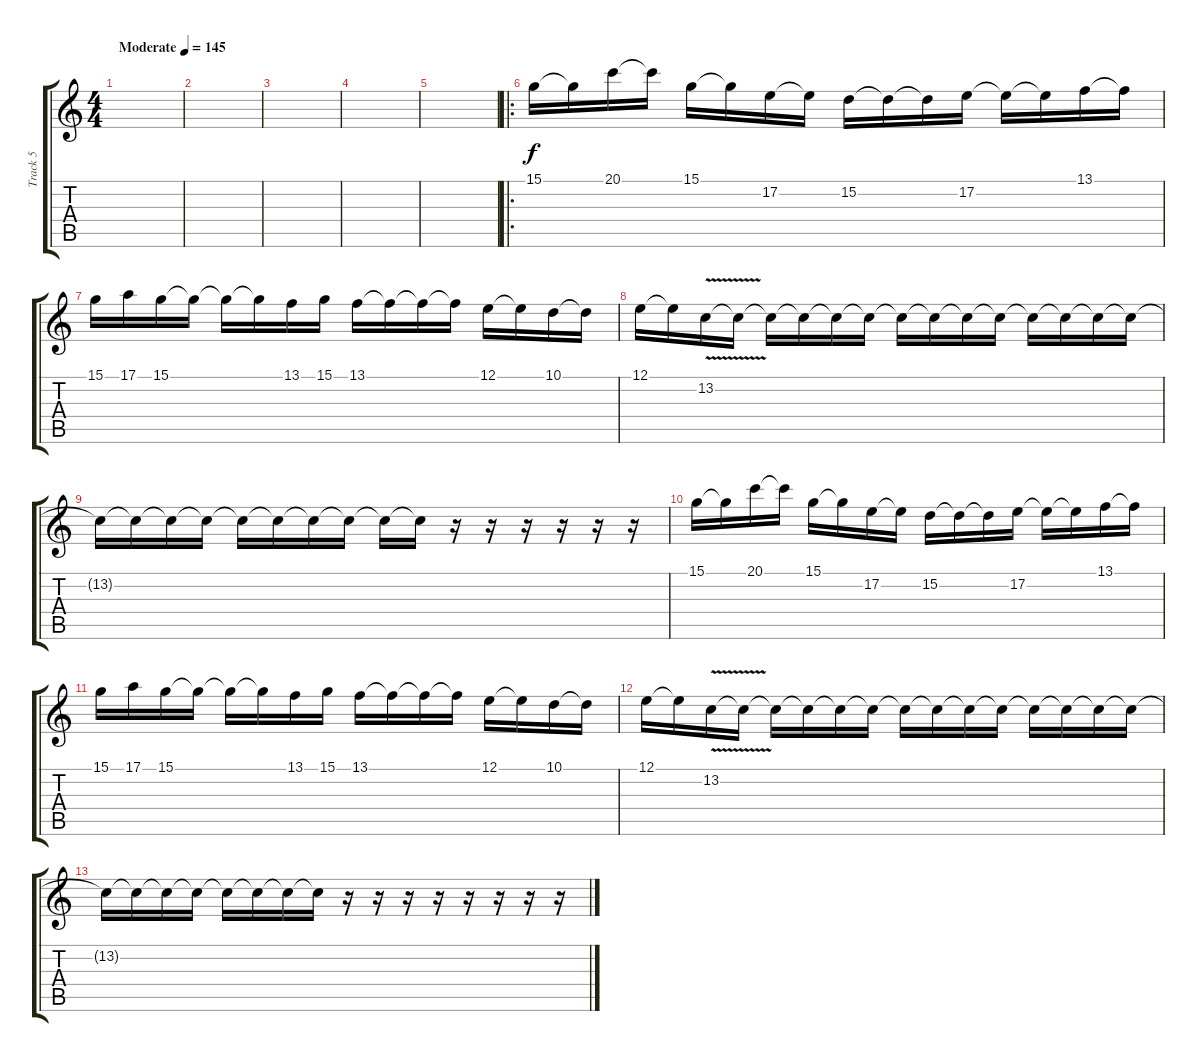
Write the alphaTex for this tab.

\track ("Track 5" "Track 5") {instrument piccolo}
\staff {score tabs}
\tuning (E4 B3 G3 D3 A2 E2) {hide}
\ts (4 4)
\tempo (145 "Moderate")
\clef g2
\ks c
|
|
|
|
|
\ro
15.1.16 15.1{t}.16 20.1.16 20.1{t}.16 15.1.16 15.1{t}.16 17.2.16 17.2{t}.16 15.2.16 15.2{t}.16 15.2{t}.16 17.2.16 17.2{t}.16 17.2{t}.16 13.1.16 13.1{t}.16 |
15.1.16 17.1.16 15.1.16 15.1{t}.16 15.1{t}.16 15.1{t}.16 13.1.16 15.1.16 13.1.16 13.1{t}.16 13.1{t}.16 13.1{t}.16 12.1.16 12.1{t}.16 10.1.16 10.1{t}.16 |
12.1.16 12.1{t}.16 13.2{v}.16 13.2{t}.16 13.2{t}.16 13.2{t}.16 13.2{t}.16 13.2{t}.16 13.2{t}.16 13.2{t}.16 13.2{t}.16 13.2{t}.16 13.2{t}.16 13.2{t}.16 13.2{t}.16 13.2{t}.16 |
13.2{t}.16 13.2{t}.16 13.2{t}.16 13.2{t}.16 13.2{t}.16 13.2{t}.16 13.2{t}.16 13.2{t}.16 13.2{t}.16 13.2{t}.16 r.16 r.16 r.16 r.16 r.16 r.16 |
15.1.16 15.1{t}.16 20.1.16 20.1{t}.16 15.1.16 15.1{t}.16 17.2.16 17.2{t}.16 15.2.16 15.2{t}.16 15.2{t}.16 17.2.16 17.2{t}.16 17.2{t}.16 13.1.16 13.1{t}.16 |
15.1.16 17.1.16 15.1.16 15.1{t}.16 15.1{t}.16 15.1{t}.16 13.1.16 15.1.16 13.1.16 13.1{t}.16 13.1{t}.16 13.1{t}.16 12.1.16 12.1{t}.16 10.1.16 10.1{t}.16 |
12.1.16 12.1{t}.16 13.2{v}.16 13.2{t}.16 13.2{t}.16 13.2{t}.16 13.2{t}.16 13.2{t}.16 13.2{t}.16 13.2{t}.16 13.2{t}.16 13.2{t}.16 13.2{t}.16 13.2{t}.16 13.2{t}.16 13.2{t}.16 |
13.2{t}.16 13.2{t}.16 13.2{t}.16 13.2{t}.16 13.2{t}.16 13.2{t}.16 13.2{t}.16 13.2{t}.16 r.16 r.16 r.16 r.16 r.16 r.16 r.16 r.16
